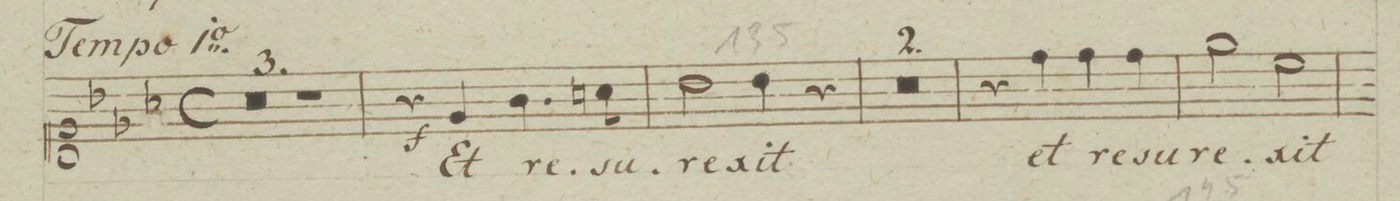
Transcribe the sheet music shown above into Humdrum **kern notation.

**kern	**text	**dynam
*I"Canto	*	*
*clefC1	*	*
*k[b-e-a-]	*	*
*met(c)	*	*
*M4/4	*	*
0r	.	.
=128	=128	=128
=129	=129	=129
1r	.	.
=130	=130	=130
*	*	*below
4r	.	f
4e-/	Et	.
4.g\	re-	.
8an\	-su-	.
=131	=131	=131
2b-\	-re-	.
4b-\	-xit	.
4r	.	.
=132	=132	=132
0r	.	.
=133	=133	=133
=134	=134	=134
4r	.	.
4dd\	et	.
4dd\	re-	.
4dd\	-su-	.
=135	=135	=135
2ee-\	-re-	.
2cc\	-xit	.
=136	=136	=136
*-	*-	*-
